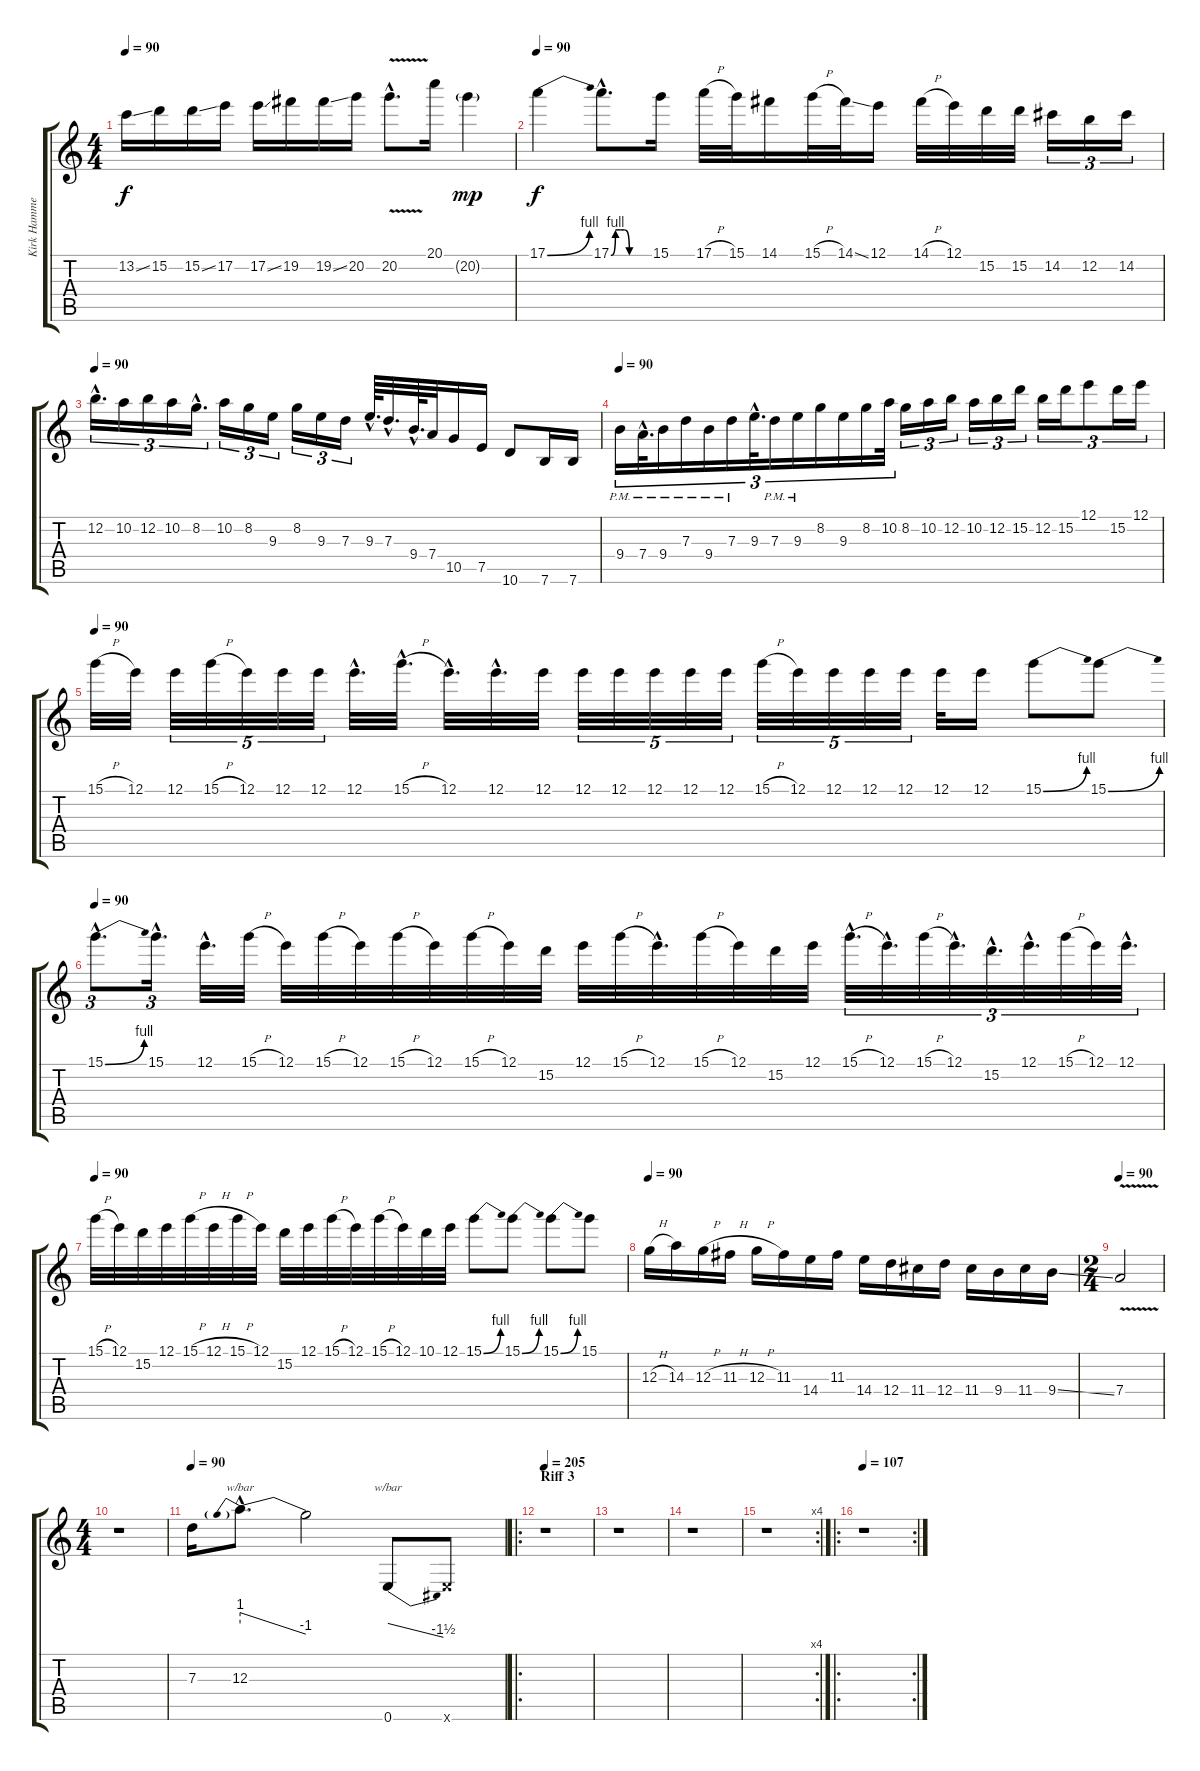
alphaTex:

\track ("Kirk Hammet (Guitar 3)" "Kirk Hamme") {instrument overdrivenguitar}
\staff {score tabs}
\tuning (E4 B3 G3 D3 A2 E2) {hide}
\ts (4 4)
\tempo 90
\clef g2
\ks c
13.2{ss}.16{dy f} 15.2.16 15.2{ss}.16 17.2.16 17.2{ss}.16 19.2.16 19.2{ss}.16 20.2.16 20.2{v hac}.8{d} 20.1.16 20.2{g}.4{dy mp} |
\tempo 90
17.1{be (bend 0 0 60 4)}.4{dy f} 17.1{be (custom 0 0 7 4 15 4 21 4 29 0 45 0 60 0) hac}.8{d} 15.1.16 17.1{h}.32 15.1.32 14.1.16 15.1{h}.32 14.1{ss}.32 12.1.16 14.1{h}.32 12.1.32 15.2.32 15.2.32 14.2.16{tu (3 2)} 12.2.16{tu (3 2)} 14.2.16{tu (3 2)} |
\tempo 90
12.2{hac}.16{d tu (3 2)} 10.2.16{tu (3 2)} 12.2.16{tu (3 2)} 10.2.16{tu (3 2)} 8.2{hac}.16{d tu (3 2)} 10.2.16{tu (3 2)} 8.2.16{tu (3 2)} 9.3.16{tu (3 2)} 8.2.16{tu (3 2)} 9.3.16{tu (3 2)} 7.3.16{tu (3 2)} 9.3{hac}.64{d} 7.3{hac}.32{d} 9.4{hac}.64{d} 7.4.32 10.5.16 7.5.16 10.6.8 7.6.16 7.6.16 |
\tempo 90
9.4{pm}.16{tu (3 2)} 7.4{hac pm}.32{d tu (3 2)} 9.4{pm}.16{tu (3 2)} 7.3{pm}.16{tu (3 2)} 9.4{pm}.16{tu (3 2)} 7.3{pm}.16{tu (3 2)} 9.3{hac}.32{d tu (3 2)} 7.3{pm}.16{tu (3 2)} 9.3{pm}.16{tu (3 2)} 8.2.16{tu (3 2)} 9.3.16{tu (3 2)} 8.2.16{tu (3 2)} 10.2.32{tu (3 2)} 8.2.16{tu (3 2)} 10.2.16{tu (3 2)} 12.2.16{tu (3 2)} 10.2.16{tu (3 2)} 12.2.16{tu (3 2)} 15.2.16{tu (3 2)} 12.2.16{tu (3 2)} 15.2.16{tu (3 2)} 12.1.8{tu (3 2)} 15.2.16{tu (3 2)} 12.1.16{tu (3 2)} |
\tempo 90
15.1{h}.32 12.1.32 12.1.32{tu (5 4)} 15.1{h}.32{tu (5 4)} 12.1.32{tu (5 4)} 12.1.32{tu (5 4)} 12.1.32{tu (5 4)} 12.1{hac}.32{d} 15.1{h hac}.32{d} 12.1{hac}.32{d} 12.1{hac}.32{d} 12.1.32 12.1.32{tu (5 4)} 12.1.32{tu (5 4)} 12.1.32{tu (5 4)} 12.1.32{tu (5 4)} 12.1.32{tu (5 4)} 15.1{h}.32{tu (5 4)} 12.1.32{tu (5 4)} 12.1.32{tu (5 4)} 12.1.32{tu (5 4)} 12.1.32{tu (5 4)} 12.1.32 12.1.16 15.1{be (bend 0 0 60 4)}.8 15.1{be (bend 0 0 60 4)}.8 |
\tempo 90
15.1{be (bend 0 0 60 4) hac}.8{d tu (3 2)} 15.1{hac}.16{d tu (3 2)} 12.1{hac}.32{d} 15.1{h}.32 12.1.32 15.1{h}.32 12.1.32 15.1{h}.32 12.1.32 15.1{h}.32 12.1.32 15.2.32 12.1.32 15.1{h}.32 12.1{hac}.32{d} 15.1{h}.32 12.1.32 15.2.32 12.1.32 15.1{h hac}.32{d tu (3 2)} 12.1{hac}.32{d tu (3 2)} 15.1{h}.32{tu (3 2)} 12.1{hac}.32{d tu (3 2)} 15.2{hac}.32{d tu (3 2)} 12.1{hac}.32{d tu (3 2)} 15.1{h}.32{tu (3 2)} 12.1.32{tu (3 2)} 12.1{hac}.32{d tu (3 2)} |
\tempo 90
15.1{h}.32 12.1.32 15.2.32 12.1.32 15.1{h}.32 12.1{h}.32 15.1{h}.32 12.1.32 15.2.32 12.1.32 15.1{h}.32 12.1.32 15.1{h}.32 12.1.32 10.1.32 12.1.32 15.1{be (bend 0 0 60 4)}.8 15.1{be (bend 0 0 60 4)}.8 15.1{be (bend 0 0 60 4)}.8 15.1.8 |
\tempo 90
12.3{h}.16 14.3.16 12.3{h}.16 11.3{h}.16 12.3{h}.16 11.3.16 14.4.16 11.3.16 14.4.16 12.4.16 11.4.16 12.4.16 11.4.16 9.4.16 11.4.16 9.4{ss}.16 |
\ts (2 4)
\tempo 90
7.4{v}.2 |
\ts (4 4)
r.1 |
\tempo 90
7.3.16 12.3{hac}.8{d tbe (predivedive default 0 4 60 -4)} 12.3{t}.2 0.6.8{tbe (dive default 0 0 60 -6)} 0.6{x}.8 |
\ro
\section ("" "Riff 3")
\tempo 205
r.1 |
r.1 |
r.1 |
\rc 4
r.1 |
\ro
\rc 2
\tempo 107
r.1
